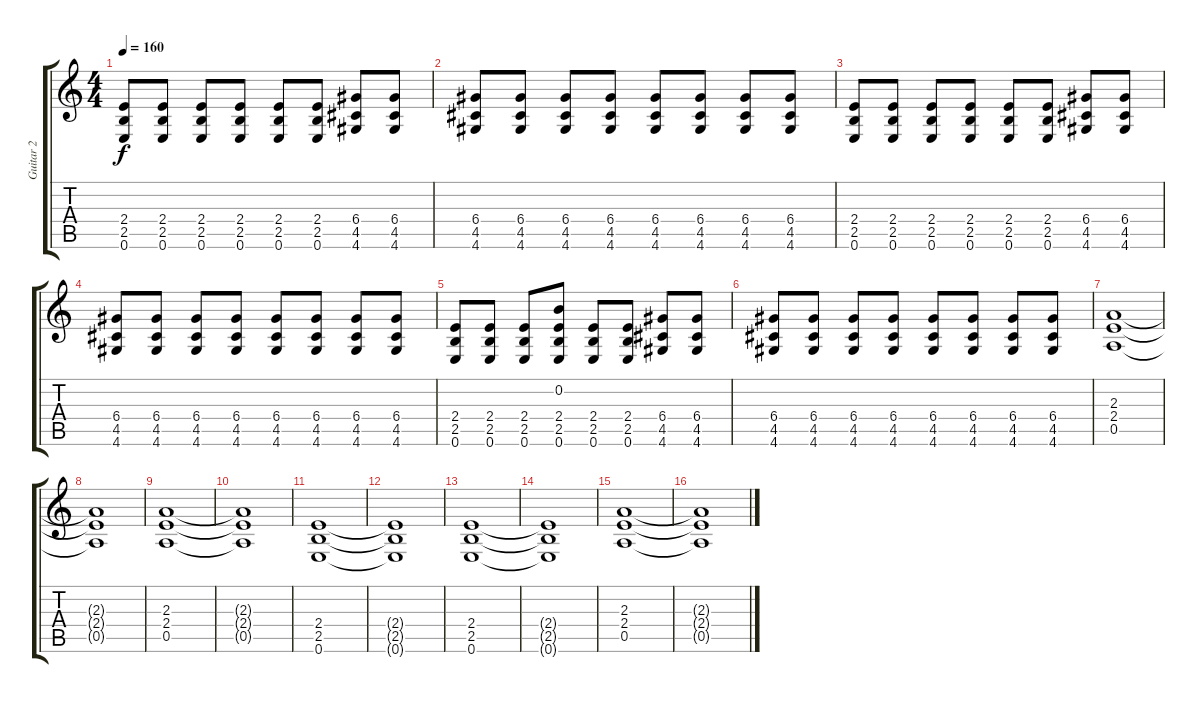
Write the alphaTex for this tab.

\track ("Guitar 2" "Guitar 2") {instrument distortionguitar}
\staff {score tabs}
\tuning (E4 B3 G3 D3 A2 E2) {hide}
\ts (4 4)
\tempo 160
\clef g2
\ks c
(2.4 2.5 0.6).8{dy f} (2.4 2.5 0.6).8 (2.4 2.5 0.6).8 (2.4 2.5 0.6).8 (2.4 2.5 0.6).8 (2.4 2.5 0.6).8 (6.4 4.5 4.6).8 (6.4 4.5 4.6).8 |
(6.4 4.5 4.6).8 (6.4 4.5 4.6).8 (6.4 4.5 4.6).8 (6.4 4.5 4.6).8 (6.4 4.5 4.6).8 (6.4 4.5 4.6).8 (6.4 4.5 4.6).8 (6.4 4.5 4.6).8 |
(2.4 2.5 0.6).8 (2.4 2.5 0.6).8 (2.4 2.5 0.6).8 (2.4 2.5 0.6).8 (2.4 2.5 0.6).8 (2.4 2.5 0.6).8 (6.4 4.5 4.6).8 (6.4 4.5 4.6).8 |
(6.4 4.5 4.6).8 (6.4 4.5 4.6).8 (6.4 4.5 4.6).8 (6.4 4.5 4.6).8 (6.4 4.5 4.6).8 (6.4 4.5 4.6).8 (6.4 4.5 4.6).8 (6.4 4.5 4.6).8 |
(2.4 2.5 0.6).8 (2.4 2.5 0.6).8 (2.4 2.5 0.6).8 (0.2 2.4 2.5 0.6).8 (2.4 2.5 0.6).8 (2.4 2.5 0.6).8 (6.4 4.5 4.6).8 (6.4 4.5 4.6).8 |
(6.4 4.5 4.6).8 (6.4 4.5 4.6).8 (6.4 4.5 4.6).8 (6.4 4.5 4.6).8 (6.4 4.5 4.6).8 (6.4 4.5 4.6).8 (6.4 4.5 4.6).8 (6.4 4.5 4.6).8 |
(2.3 2.4 0.5).1{balance 16} |
(2.3{t} 2.4{t} 0.5{t}).1 |
(2.3 2.4 0.5).1 |
(2.3{t} 2.4{t} 0.5{t}).1 |
(2.4 2.5 0.6).1 |
(2.4{t} 2.5{t} 0.6{t}).1 |
(2.4 2.5 0.6).1 |
(2.4{t} 2.5{t} 0.6{t}).1 |
(2.3 2.4 0.5).1 |
(2.3{t} 2.4{t} 0.5{t}).1
